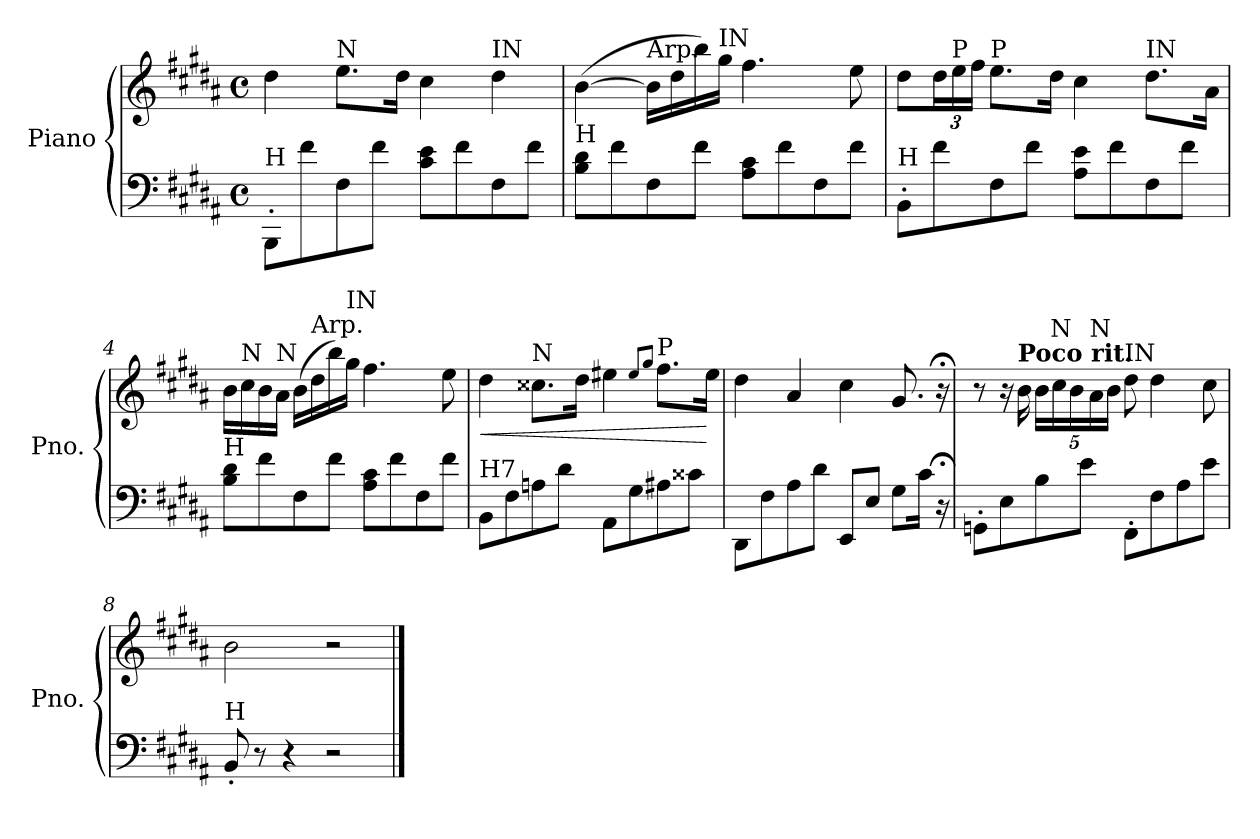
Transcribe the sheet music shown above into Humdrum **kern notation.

**kern	**kern	**dynam
*part1	*part1	*part1
*staff2	*staff1	*staff1/2
*I"Piano	*	*
*I'Pno.	*	*
*clefF4	*clefG2	*
*k[f#c#g#d#a#]	*k[f#c#g#d#a#]	*
*B:	*B:	*
*M4/4	*M4/4	*
*met(c)	*met(c)	*
*MM79	*MM79	*
=1	=1	=1
!LO:TX:a:t=H	!	!
8BBB'\L	4dd#\	.
8f#\	.	.
!	!LO:TX:a:t=N	!
8F#\	8.ee\L	.
8f#\J	.	.
.	16dd#\Jk	.
8c#\ 8e\L	4cc#\	.
8f#\	.	.
!	!LO:TX:a:t=IN	!
8F#\	4dd#\	.
8f#\J	.	.
=2	=2	=2
!	!LO:TX:b:t=H	!
8B\ 8d#\L	(>[4b\	.
8f#\	.	.
!	!LO:TX:a:t=Arp.	!
8F#\	16b\LL]	.
.	16dd#\	.
8f#\J	16bb\)	.
!	!LO:TX:a:t=IN	!
.	16gg#\JJ	.
8A#\ 8c#\L	4.ff#\	.
8f#\	.	.
8F#\	.	.
8f#\J	8ee\	.
=3	=3	=3
!LO:TX:a:t=H	!	!
8BB'\L	8dd#\L	.
*	*Xbrackettup	*
8f#\	24dd#\L	.
!	!LO:TX:a:t=P	!
.	24ee\	.
.	24ff#\JJ	.
!	!LO:TX:a:t=P	!
8F#\	8.ee\L	.
8f#\J	.	.
.	16dd#\Jk	.
8A#\ 8e\L	4cc#\	.
8f#\	.	.
!	!LO:TX:a:t=IN	!
8F#\	8.dd#\L	.
8f#\J	.	.
.	16a#\Jk	.
!!LO:LB:g=z
=4	=4	=4
!LO:TX:a:t=H	!	!
8B\ 8d#\L	16b\LL	.
!	!LO:TX:a:t=N	!
.	16cc#\	.
8f#\	16b\	.
!	!LO:TX:a:t=N	!
.	16a#\JJ	.
8F#\	(>16b\LL	.
!	!LO:TX:a:t=Arp.	!
.	16dd#\	.
8f#\J	16bb\)	.
!	!LO:TX:a:t=IN	!
.	16gg#\JJ	.
8A#\ 8c#\L	4.ff#\	.
8f#\	.	.
8F#\	.	.
8f#\J	8ee\	.
=5	=5	=5
!LO:TX:a:t=H7	!	!
!	!	!LO:HP:b
8BB\L	4dd#\	<
8F#\	.	.
!	!LO:TX:a:t=N	!
8An\	8.cc##X\L	.
8d#\J	.	.
.	16dd#\Jk	.
8AA#\L	4ee#X\	.
8G#\	.	.
.	8qee#/L	.
.	8qgg#/J	.
!	!LO:TX:a:t=P	!
8A#X\	8.ff#\L	.
8c##X\J	.	.
.	16ee#\Jk	[
!!LO:LB:g=z
=6	=6	=6
8DD#\L	4dd#\	.
8F#\	.	.
8A#\	4a#/	.
8d#\J	.	.
8EE/L	4cc#\	.
8E/J	.	.
8G#\L	8.g#/	.
16c#\Jk	.	.
16r;<	16r;<	.
=7	=7	=7
8GGn'\L	8r	.
8E\	16r	.
!	!LO:TX:a:B:t=Poco rit.	!
.	16b\	.
8B\	20b\LL	.
!	!LO:TX:a:t=N	!
.	20cc#\	.
.	20b\	.
8e\J	.	.
!	!LO:TX:a:t=N	!
.	20a#\	.
.	20b\JJ	.
!	!LO:TX:a:t=IN	!
8FF#'\L	8dd#\	.
8F#\	4dd#\	.
8A#\	.	.
8e\J	8cc#\	.
=8	=8	=8
!LO:TX:a:t=H	!	!
8BB'/	2b\	.
8r	.	.
4r	.	.
2r	2r	.
==	==	==
*-	*-	*-
